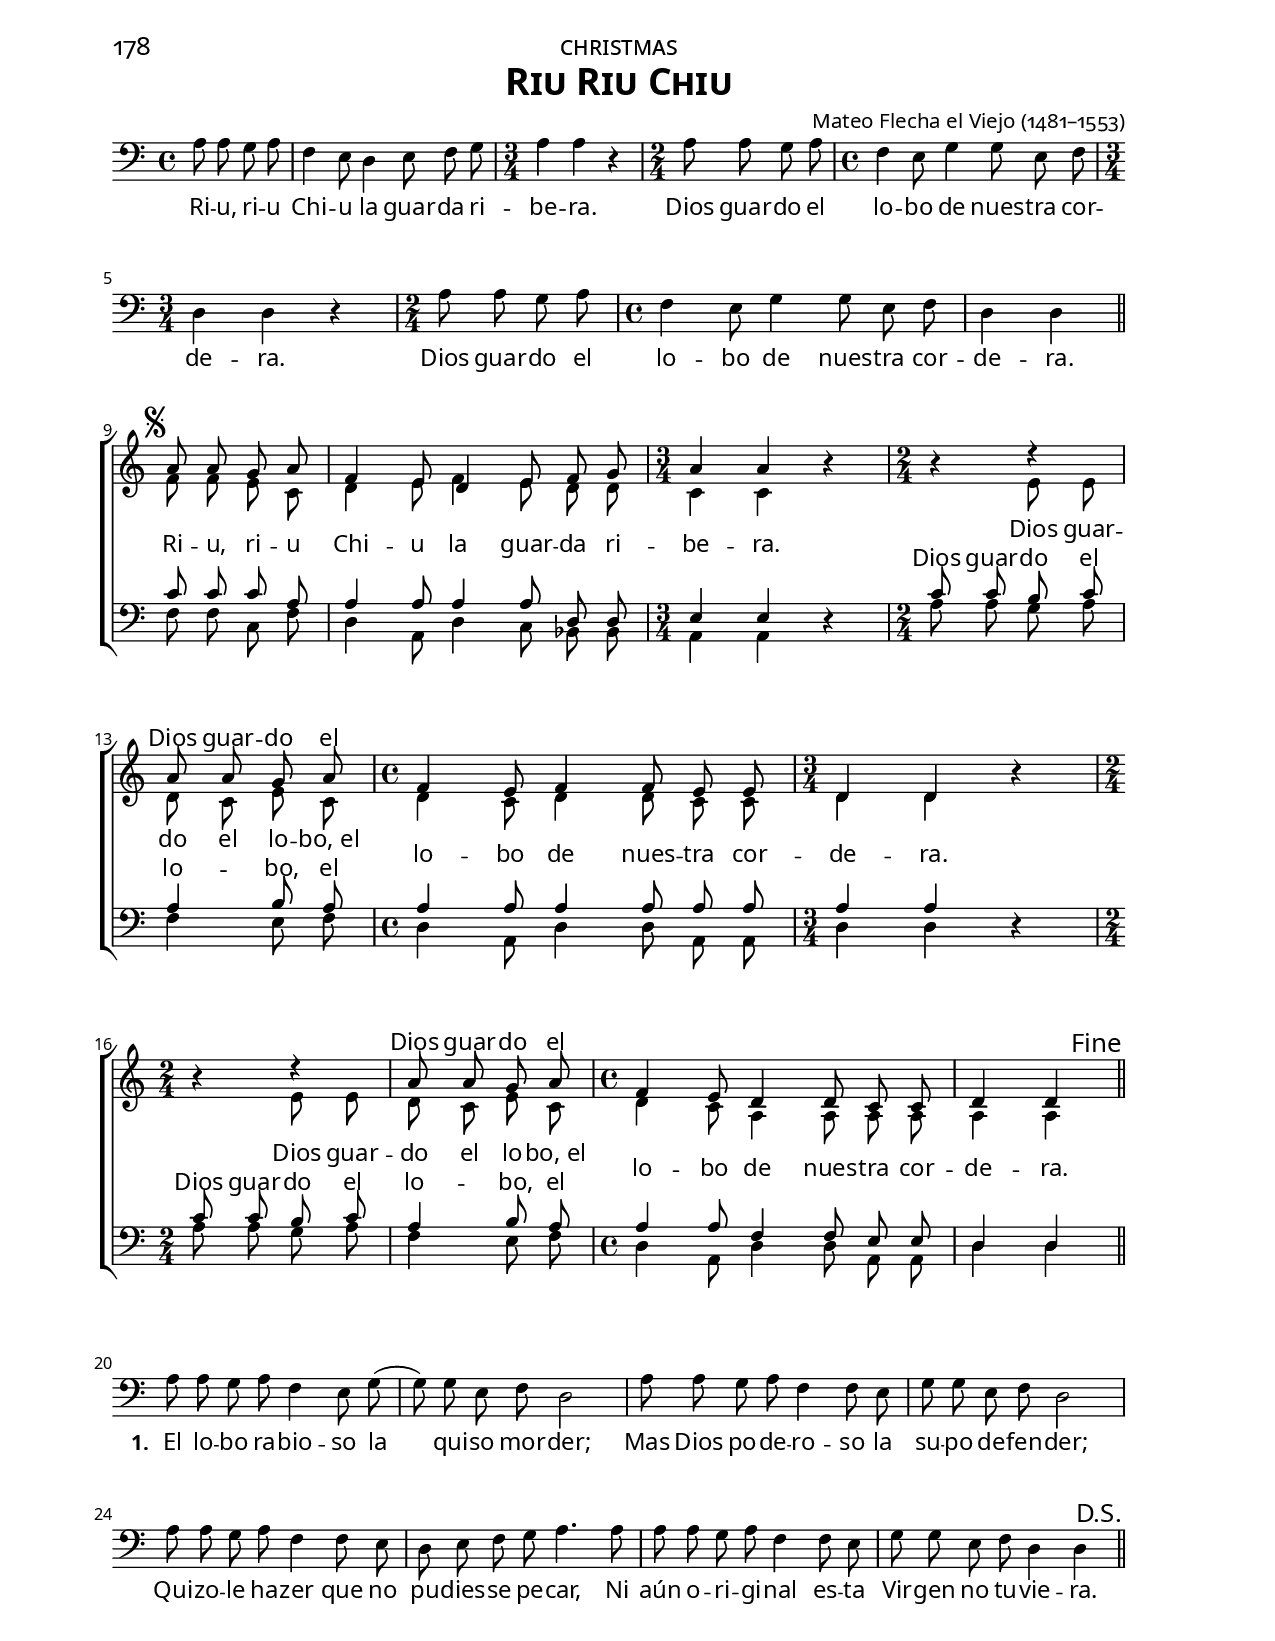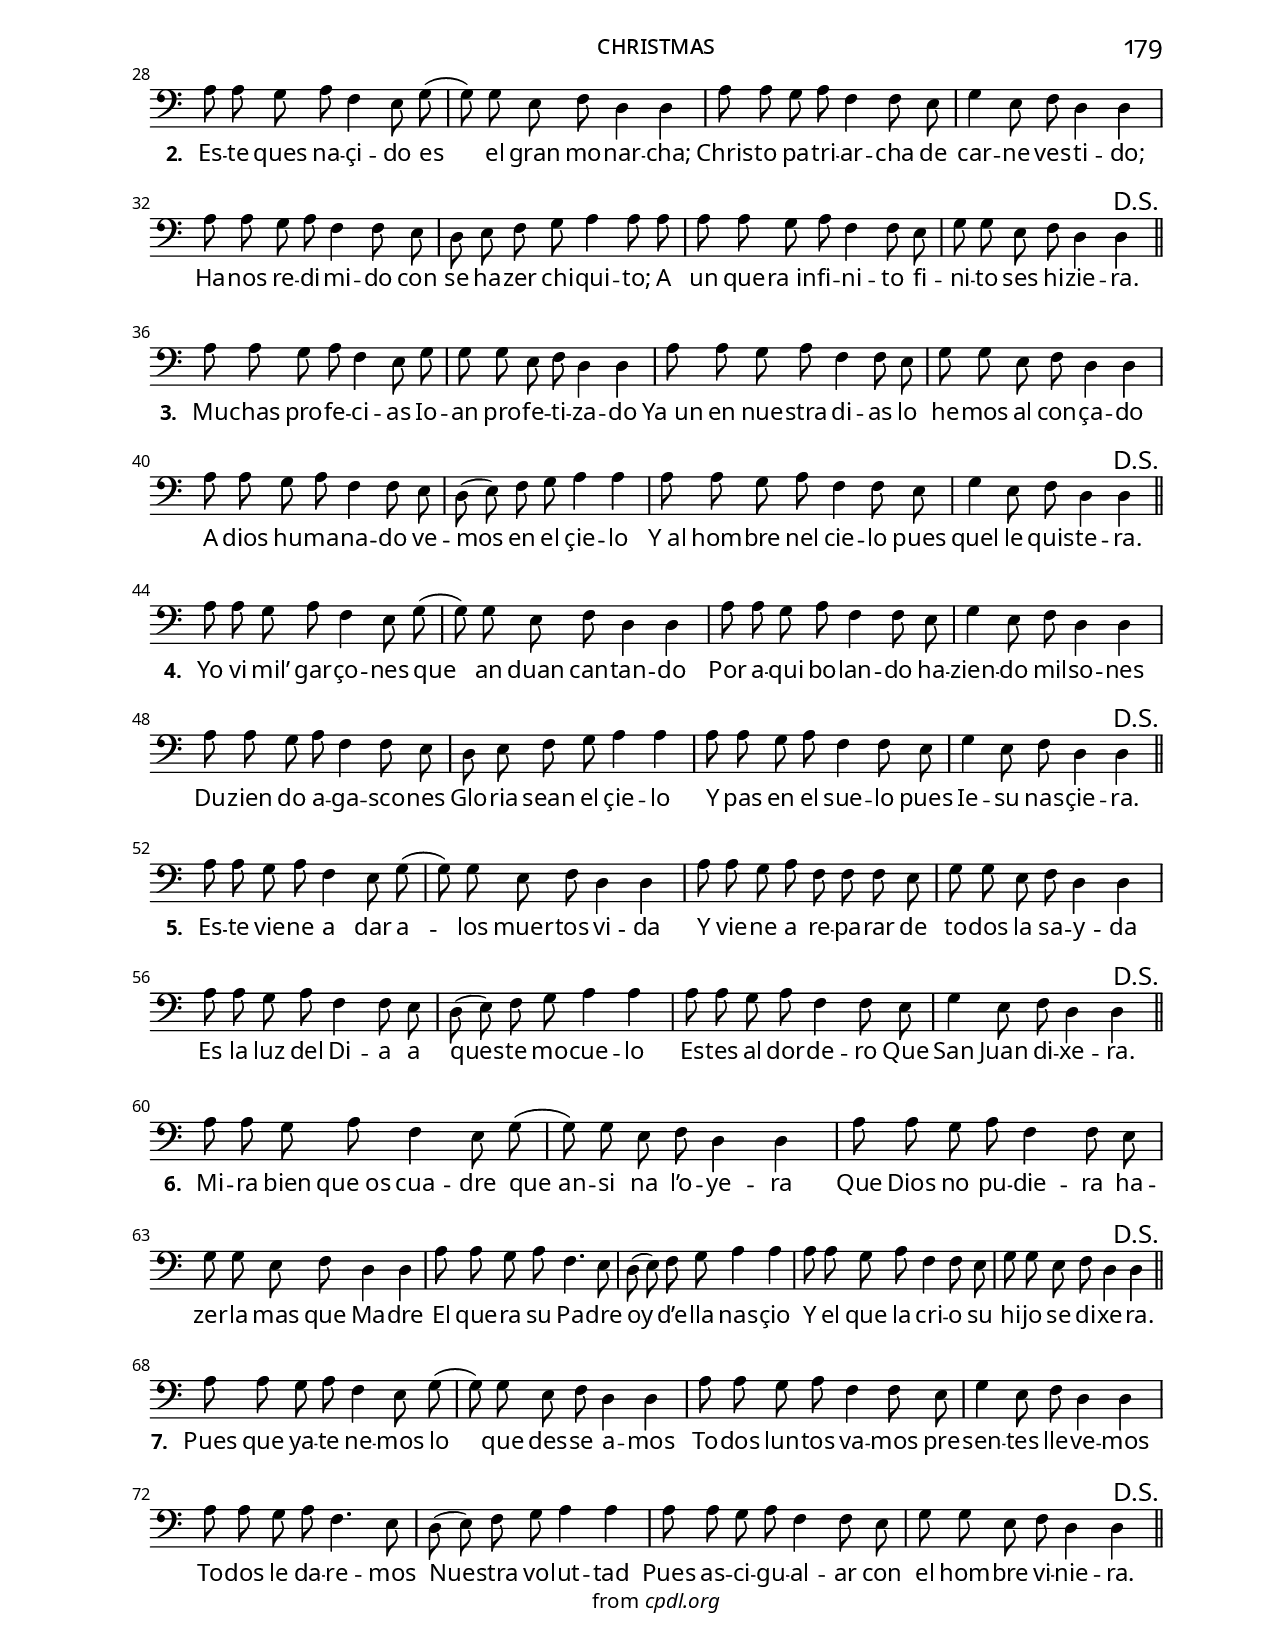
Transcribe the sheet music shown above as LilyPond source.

\version "2.14.2"
\include "util.ly"
\header {
  title = \markup{\override #'(font-name . "Garamond Premier Pro Semibold"){ \abs-fontsize #18 \smallCapsOldStyle"Riu Riu Chiu"}}
  composer = \markup\oldStyleNum"Mateo Flecha el Viejo (1481–1553)"
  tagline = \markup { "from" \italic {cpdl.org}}
}
\paper {
  %print-all-headers = ##t
  paper-height = 11\in
  paper-width = 8.5\in
  indent = 0\in
  %system-system-spacing = #'((basic-distance . 10) (padding . 0))
  %system-system-spacing =
  %  #'((basic-distance . 0)
  %     (minimum-distance . 0)
  %     (padding . -0.35)
  %     (stretchability . 100))
  ragged-last-bottom = ##f
  ragged-bottom = ##f
  two-sided = ##t
  inner-margin = 1\in
  outer-margin = 0.75\in
  top-margin = 0.26\in
  bottom-margin = 0.25\in
  first-page-number = #178
  print-first-page-number = ##t
  headerLine = \markup{\override #'(font-name . "Garamond Premier Pro") \smallCapsOldStyle"christmas"}
  oddHeaderMarkup = \markup\fill-line{
     \override #'(font-name . "Garamond Premier Pro")\abs-fontsize #12.5
     \combine 
        \fill-line{"" \on-the-fly #print-page-number-check-first
        \oldStylePageNum""
        }
        \fill-line{\headerLine}
  }
  evenHeaderMarkup = \markup {
     \override #'(font-name . "Garamond Premier Pro")\abs-fontsize #12.5
     \combine
        \on-the-fly #print-page-number-check-first
        \oldStylePageNum""
        \fill-line{\headerLine}
  }
}
#(set-global-staff-size 18) \paper{ #(define fonts (make-pango-font-tree "Garamond Premier Pro" "Garamond Premier Pro" "Garamond Premier Pro" (/ 18 20))) }
global = {
  \key c \major
  \time 4/4
  \autoBeamOff
  \override DynamicLineSpanner #'staff-padding = #0.0
  \override DynamicLineSpanner #'Y-extent = #'(-1 . 1)
}

sopMusic = \relative c' {
  s4*26 |
  
  %\once \override Score.RehearsalMark #'self-alignment-X = #LEFT
  \mark \markup { \abs-fontsize #11 \musicglyph #"scripts.segno" }
  a'8 a g a |
  f4 e8 d4 e8 f g |
  a4 a b\rest |
  b\rest d\rest |
  a8 a g a |
  
  f4 e8 f4 f8 e e |
  d4 d b'\rest |
  b\rest d\rest |
  a8 a g a |
  f4 e8 d4 d8 c c |
  d4 d \bar "||"
    \once \override Score.RehearsalMark #'break-visibility = #end-of-line-visible
    \once \override Score.RehearsalMark #'self-alignment-X = #RIGHT
    \mark "Fine"
}
sopWords = \lyricmode {
  \repeat unfold 12 {\skip1}
  Dios guar -- do el
  \repeat unfold 8 {\skip1}
  Dios guar -- do el
}

altoMusic = \relative c' {
  s4*26 |
  
  f8 f e c |
  d4 e8 f4 e8 d d |
  c4 c s |
  s e8 e |
  d c e c |
  
  d4 c8 d4 d8 c c |
  d4 d s |
  s e8 e |
  d c e c |
  d4 c8 a4 a8 a a |
  a4 a \bar "|."
}

dropLyrics = {
  \override LyricText #'extra-offset = #'(0 . -2.0)
  \override LyricHyphen #'extra-offset = #'(0 . -2.0)
  \override LyricExtender #'extra-offset = #'(0 . -2.0)
  \override StanzaNumber #'extra-offset = #'(0 . -2.0)
}
altoWords = \lyricmode {
  \dropLyrics
  Ri -- u, ri -- u Chi -- u la guar -- da ri -- be -- ra.
  \dropLyricsIV
  Dios guar -- do el lo -- bo,_el
  \dropLyrics
  lo -- bo de nues -- tra cor -- de -- ra.
  
  \dropLyricsIV
  Dios guar -- do el lo -- bo,_el
  \dropLyrics
  lo -- bo de nues -- tra cor -- de -- ra.
  
}
altoWordsII = \lyricmode {
%\markup\italic
  \set stanza = #"2. "
  \set ignoreMelismata = ##t
}
altoWordsIII = \lyricmode {
  \set stanza = #"3. "
  \set ignoreMelismata = ##t
}
altoWordsIV = \lyricmode {
  \set stanza = #"4. "
  \set ignoreMelismata = ##t
}
altoWordsV = \lyricmode {
  \set stanza = #"5. "
  \set ignoreMelismata = ##t
}
altoWordsVI = \lyricmode {
  \set stanza = #"6. "
  \set ignoreMelismata = ##t
}
tenorMusic = \relative c' {
  s4*26 |
  
  c8 c c a |
  a4 a8 a4 a8 d, d |
  e4 e s |
  c'8 c b c |
  a4 b8 a |
  
  a4 a8 a4 a8 a a |
  a4 a s |
  c8 c b c |
  a4 b8 a |
  a4 a8 f4 f8 e e |
  d4 d \bar "|."
}
tenorWords = \lyricmode {
  \repeat unfold 12 {\skip1}
  Dios guar -- do el lo -- bo, el
  \repeat unfold 8 {\skip1}
  Dios guar -- do el lo -- bo, el
}

bassMusic = \relative c' {
  \oneVoice
  \partial 2 a8 a g a |
  f4 e8 d4 e8 f g |
  \time 3/4 a4 a r |
  \time 2/4 a8 a g a |
  
  \time 4/4 f4 e8 g4 g8 e f |
  \time 3/4 d4 d r |
  \time 2/4 a'8 a g a |
  \time 4/4 f4 e8 g4 g8 e f |
  \partial 2 d4 d \bar "||" \break
  
  \voiceTwo
  \partial 2 f8 f c f |
  d4 a8 d4 c8 bes bes |
  \time 3/4 a4 a d\rest |
  \time 2/4 a'8 a g a |
  f4 e8 f |
  
  \time 4/4 d4 a8 d4 d8 a a |
  \time 3/4 d4 d d\rest |
  \time 2/4 a'8 a g a |
  f4 e8 f |
  \time 4/4 d4 a8 d4 d8 a a |
  \partial 2 d4 d \bar "||" \break
  
  \oneVoice
  \slurSolid
  {
    %Verse 1
    a'8 a g a f4 e8 g( |
    g) g e f d2 |
    a'8 a g a f4 f8 e |
    
    g g e f d2 |
    a'8 a g a f4 f8 e |
    d e f g a4. a8 |
    
    a a g a f4 f8 e |
    g g e f d4 d \bar "||" \break
    \once \override Score.RehearsalMark #'break-visibility = #end-of-line-visible
    \once \override Score.RehearsalMark #'self-alignment-X = #RIGHT
    \mark "D.S."
  }
  
  
  {
    %Verse 2
    a'8 a g a f4 e8 g( |
    g) g e f d4 d |
    a'8 a g a f4 f8 e |
    
    g4 e8 f d4 d |
    a'8 a g a f4 f8 e |
    d e f g a4 a8 a |
    
    a a g a f4 f8 e |
    g g e f d4 d \bar "||" \break
    \once \override Score.RehearsalMark #'break-visibility = #end-of-line-visible
    \once \override Score.RehearsalMark #'self-alignment-X = #RIGHT
    \mark "D.S."
  }
  {
    %Verse 3
    a'8 a g a f4 e8 g |
    g g e f d4 d |
    a'8 a g a f4 f8 e |
    
    g g e f d4 d |
    a'8 a g a f4 f8 e |
    d( e) f g a4 a4 |
    
    a8 a g a f4 f8 e |
    g4 e8 f d4 d \bar "||" \break
    \once \override Score.RehearsalMark #'break-visibility = #end-of-line-visible
    \once \override Score.RehearsalMark #'self-alignment-X = #RIGHT
    \mark "D.S."
  }
  
  {
    %Verse 4
    a'8 a g a f4 e8 g( |
    g) g e f d4 d |
    a'8 a g a f4 f8 e |
    
    g4 e8 f d4 d |
    a'8 a g a f4 f8 e |
    d e f g a4 a4 |
    
    a8 a g a f4 f8 e |
    g4 e8 f d4 d \bar "||" \break
    \once \override Score.RehearsalMark #'break-visibility = #end-of-line-visible
    \once \override Score.RehearsalMark #'self-alignment-X = #RIGHT
    \mark "D.S."
  }
  {
    %Verse 5
    a'8 a g a f4 e8 g( |
    g) g e f d4 d |
    a'8 a g a f f f e |
    
    g g e f d4 d |
    a'8 a g a f4 f8 e |
    d( e) f g a4 a4 |
    
    a8 a g a f4 f8 e |
    g4 e8 f d4 d \bar "||" \break
    \once \override Score.RehearsalMark #'break-visibility = #end-of-line-visible
    \once \override Score.RehearsalMark #'self-alignment-X = #RIGHT
    \mark "D.S."
  }
  {
    %Verse 6
    a'8 a g a f4 e8 g( |
    g) g e f d4 d |
    a'8 a g a f4 f8 e |
    
    g g e f d4 d |
    a'8 a g a f4. e8 |
    d( e) f g a4 a4 |
    
    a8 a g a f4 f8 e |
    g8 g e f d4 d \bar "||" \break
    \once \override Score.RehearsalMark #'break-visibility = #end-of-line-visible
    \once \override Score.RehearsalMark #'self-alignment-X = #RIGHT
    \mark "D.S."
  }
  {
    %Verse 7
    a'8 a g a f4 e8 g( |
    g) g e f d4 d |
    a'8 a g a f4 f8 e |
    
    g4 e8 f d4 d |
    a'8 a g a f4. e8 |
    d( e) f g a4 a4 |
    
    a8 a g a f4 f8 e |
    g g e f d4 d \bar "||" \break
    \once \override Score.RehearsalMark #'break-visibility = #end-of-line-visible
    \once \override Score.RehearsalMark #'self-alignment-X = #RIGHT
    \mark "D.S."
  }
}
bassWords = \lyricmode {
  \dropLyricsIV
  Ri -- u, ri -- u Chi -- u la guar -- da ri -- be -- ra.
  Dios guar -- do el lo -- bo de nues -- tra cor -- de -- ra.
  Dios guar -- do el lo -- bo de nues -- tra cor -- de -- ra.
  
  \repeat unfold 42 {\skip1}
  \set stanza = #"1. "
  El lo -- bo ra -- bio -- so la qui -- so mor -- der;
  Mas Dios po -- de -- ro -- so la
  su -- po de -- fen -- der;
  Qui -- zo -- le ha -- zer que no pu -- dies -- se pe -- car,
  Ni aún o -- ri -- gi -- nal es -- ta Vir -- gen no tu -- vie -- ra.
  
  \set stanza = #"2. "
  Es -- te ques na -- çi -- do es el gran mo -- nar -- cha;
  Chris -- to pa -- tri -- ar -- cha de car -- ne ves -- ti -- do;
  Ha -- nos re -- di -- mi -- do con se ha -- zer chi -- qui -- to;
  A un que -- ra_in -- fi -- ni -- to fi -- ni -- to ses hi -- zie -- ra.
  
  \set stanza = #"3. "
  Mu -- chas pro -- fe -- ci -- as Io -- an pro -- fe -- ti -- za -- do
  Ya_un en nue -- stra di -- as lo he -- mos al con -- ça -- do
  A dios hu -- ma -- na -- do ve -- mos en el çie -- lo
  Y_al hom -- bre nel cie -- lo pues quel le quis -- te -- ra.
  
  
  \set stanza = #"4. "
  Yo vi mil’ gar -- ço -- nes que an duan can -- tan -- do
  Por a -- qui bo -- lan -- do ha -- zien -- do mil -- so -- nes
  Du -- zien do a -- ga -- sco -- nes Glo -- ria sean el çie -- lo
  Y pas en el sue -- lo pues Ie -- su nas -- çie -- ra.
  
  \set stanza = #"5. "
  Es -- te vie -- ne a dar a -- los muer -- tos vi -- da
  Y vie -- ne a re -- pa -- rar de to -- dos la sa -- y -- da
  Es la luz del Di -- a a ques -- te mo -- cue -- lo
  Es -- tes al dor -- de -- ro Que San Juan di -- xe -- ra.
  
  
  \set stanza = #"6. "
  Mi -- ra bien que_os cua -- dre que_an -- si na l’o -- ye -- ra
  Que Dios no pu -- die -- ra ha -- zer -- la mas que Ma -- dre
  El que -- ra su Pa -- dre oy d’e -- lla nas -- çio
  Y el que la cri -- o su hi -- jo se di -- xe -- ra.
  
  \set stanza = #"7. "
  Pues que ya -- te ne -- mos lo que des -- se a -- mos
  To -- dos lun -- tos va -- mos pre -- sen -- tes lle -- ve -- mos
  To -- dos le da -- re -- mos
  Nue -- stra vo -- lut -- tad
  Pues as -- ci -- gu -- al -- ar con el hom -- bre vi -- nie -- ra.
}

bassWordsII = \lyricmode {
  \repeat unfold 78{\skip1}
  
  
}

bassWordsIII = \lyricmode {
  \repeat unfold 166 \skip1
  \set ignoreMelismata = ##t
  
}

bassWordsIV = \lyricmode {
}
pianoRH = \relative c' {
  
}
pianoLH = \relative c' {
  
}

\score {
  <<
   \new ChoirStaff <<
    \new Staff = women <<
      \new Voice = "sopranos" { \voiceOne << \global \sopMusic >> }
      \new Voice = "altos" { \voiceTwo << \global \altoMusic >> }
    >>
    \new Lyrics \with { alignAboveContext = #"women" \override VerticalAxisGroup #'nonstaff-relatedstaff-spacing = #'((basic-distance . 1))} \lyricsto "sopranos" \sopWords
    \new Lyrics = "altosVI"  \with { alignBelowContext = #"women" } \lyricsto "altos" \altoWordsVI
    \new Lyrics = "altosV"  \with { alignBelowContext = #"women" } \lyricsto "altos" \altoWordsV
    \new Lyrics = "altosIV"  \with { alignBelowContext = #"women" } \lyricsto "altos" \altoWordsIV
    \new Lyrics = "altosIII"  \with { alignBelowContext = #"women" } \lyricsto "altos" \altoWordsIII
    \new Lyrics = "altosII"  \with { alignBelowContext = #"women" } \lyricsto "altos" \altoWordsII
    \new Lyrics = "altos"  \with { alignBelowContext = #"women" \override VerticalAxisGroup #'nonstaff-relatedstaff-spacing = #'((basic-distance . 1))} \lyricsto "altos" \altoWords
   \new Staff = men <<
      \clef bass
      \new Voice = "tenors" { \voiceOne << \global \tenorMusic >> }
      \new Voice = "basses" { \voiceTwo << \global \bassMusic >> }
    >>
    \new Lyrics \with { alignAboveContext = #"men" \override VerticalAxisGroup #'nonstaff-relatedstaff-spacing = #'((basic-distance . 1)) } \lyricsto "tenors" \tenorWords
    \new Lyrics \with { alignBelowContext = #"men" \override VerticalAxisGroup #'nonstaff-relatedstaff-spacing = #'((basic-distance . 1)) } \lyricsto "basses" \bassWordsIV
    \new Lyrics \with { alignBelowContext = #"men" \override VerticalAxisGroup #'nonstaff-relatedstaff-spacing = #'((basic-distance . 1)) } \lyricsto "basses" \bassWordsIII
    \new Lyrics \with { alignBelowContext = #"men" \override VerticalAxisGroup #'nonstaff-relatedstaff-spacing = #'((basic-distance . 1)) } \lyricsto "basses" \bassWordsII
    \new Lyrics \with { alignBelowContext = #"men" \override VerticalAxisGroup #'nonstaff-relatedstaff-spacing = #'((basic-distance . 1)) } \lyricsto "basses" \bassWords
  >>
%    \new PianoStaff << \new Staff { \new Voice { \pianoRH } } \new Staff { \clef "bass" \pianoLH } >>
  >>
  \layout {
  \context {
    \Lyrics
    \override LyricText #'font-size = #1.3
  }
    \context {
      \Score
      %\override SpacingSpanner #'base-shortest-duration = #(ly:make-moment 1 8)
      %\override SpacingSpanner #'common-shortest-duration = #(ly:make-moment 1 4)
    }
    \context {
      % Remove all empty staves
       \Staff \RemoveEmptyStaves \override VerticalAxisGroup #'remove-first = ##t
    }
    \context {
      \Lyrics
      \override LyricText #'X-offset = #center-on-word
    }
  }
}

